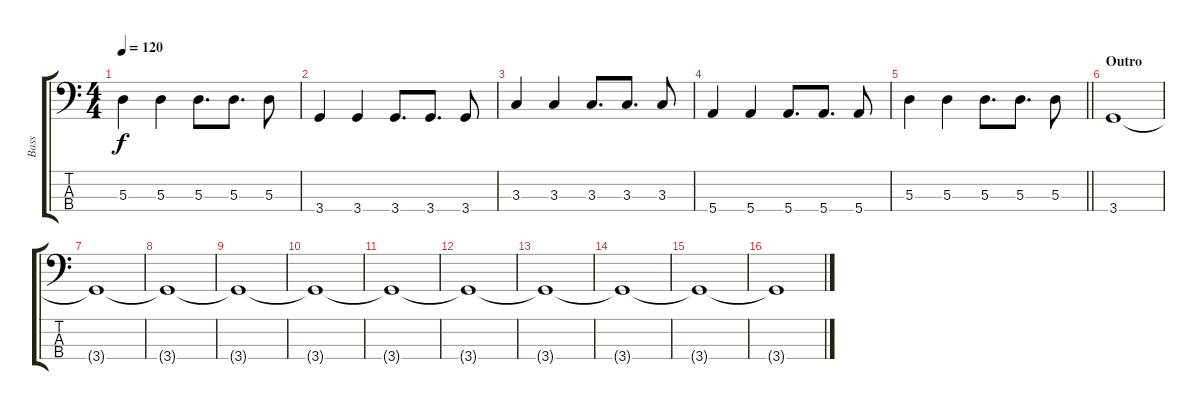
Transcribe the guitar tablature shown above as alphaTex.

\track ("Bass" "Bass") {instrument fretlessbass}
\staff {score tabs}
\tuning (G2 D2 A1 E1) {hide}
\ts (4 4)
\tempo 120
\clef f4
\ks c
5.3.4{dy f} 5.3.4 5.3.8{d} 5.3.8{d} 5.3.8 |
3.4.4 3.4.4 3.4.8{d} 3.4.8{d} 3.4.8 |
3.3.4 3.3.4 3.3.8{d} 3.3.8{d} 3.3.8 |
5.4.4 5.4.4 5.4.8{d} 5.4.8{d} 5.4.8 |
\barLineRight lightlight
5.3.4 5.3.4 5.3.8{d} 5.3.8{d} 5.3.8 |
\section ("" "Outro")
3.4.1 |
3.4{t}.1 |
3.4{t}.1 |
3.4{t}.1 |
3.4{t}.1 |
3.4{t}.1 |
3.4{t}.1 |
3.4{t}.1 |
3.4{t}.1 |
3.4{t}.1 |
3.4{t}.1
